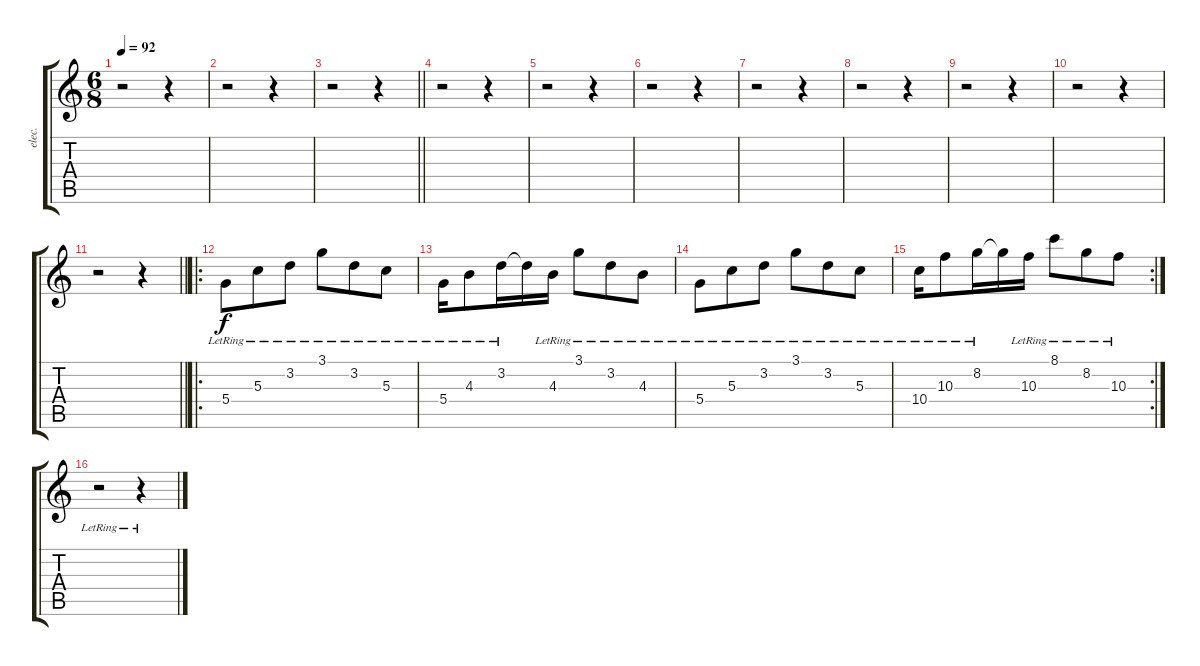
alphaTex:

\track ("elec." "elec.") {instrument electricguitarclean}
\staff {score tabs}
\tuning (E4 B3 G3 D3 A2 E2) {hide}
\ts (6 8)
\tempo 92
\clef g2
\ks c
r.2{dy mf} r.4 |
r.2 r.4 |
\barLineRight lightlight
r.2 r.4 |
r.2 r.4 |
r.2 r.4 |
r.2 r.4 |
r.2 r.4 |
r.2 r.4 |
r.2 r.4 |
r.2 r.4 |
\barLineRight lightlight
r.2 r.4 |
\ro
5.4{lr}.8{dy f} 5.3{lr}.8 3.2{lr}.8 3.1{lr}.8 3.2{lr}.8 5.3{lr}.8 |
5.4{lr}.16 4.3{lr}.8 3.2{lr}.16 3.2{t}.16 4.3{lr}.16 3.1{lr}.8 3.2{lr}.8 4.3{lr}.8 |
5.4{lr}.8 5.3{lr}.8 3.2{lr}.8 3.1{lr}.8 3.2{lr}.8 5.3{lr}.8 |
\rc 2
10.4{lr}.16 10.3{lr}.8 8.2{lr}.16 8.2{t}.16 10.3{lr}.16 8.1{lr}.8 8.2{lr}.8 10.3{lr}.8 |
r.2 r.4
